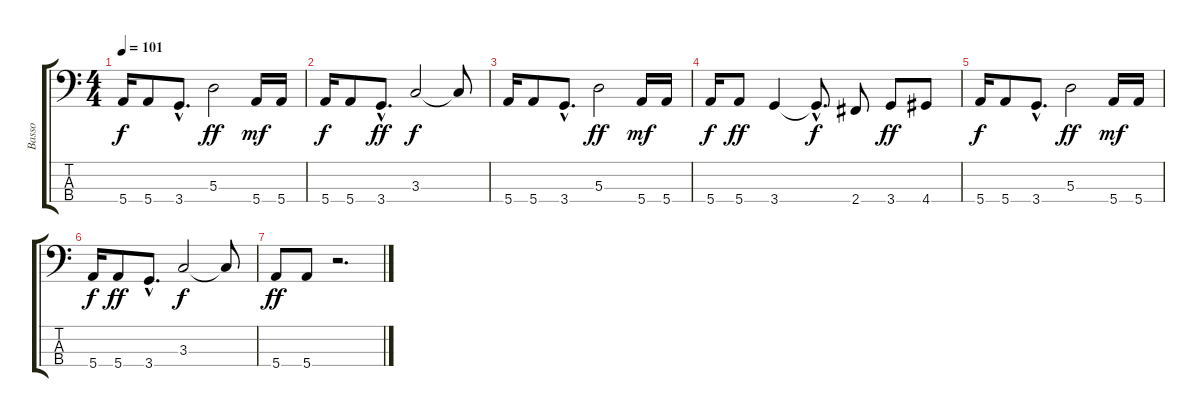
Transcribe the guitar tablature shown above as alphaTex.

\track ("Basso" "Basso") {instrument electricbasspick}
\staff {score tabs}
\tuning (G2 D2 A1 E1) {hide}
\ts (4 4)
\tempo 101
\clef f4
\ks c
5.4.16{dy f} 5.4.8 3.4{hac}.8{d} 5.3.2{dy ff} 5.4.16{dy mf} 5.4.16 |
5.4.16{dy f} 5.4.8 3.4{hac}.8{d dy ff} 3.3.2{dy f} 3.3{t}.8 |
5.4.16 5.4.8 3.4{hac}.8{d} 5.3.2{dy ff} 5.4.16{dy mf} 5.4.16 |
5.4.16{dy f} 5.4.8{dy ff} 3.4.4 3.4{hac t}.8{d dy f} 2.4.8 3.4.8{dy ff} 4.4.8 |
5.4.16{dy f} 5.4.8 3.4{hac}.8{d} 5.3.2{dy ff} 5.4.16{dy mf} 5.4.16 |
5.4.16{dy f} 5.4.8{dy ff} 3.4{hac}.8{d} 3.3.2{dy f} 3.3{t}.8 |
5.4.8{dy ff} 5.4.8 r.2{d}
